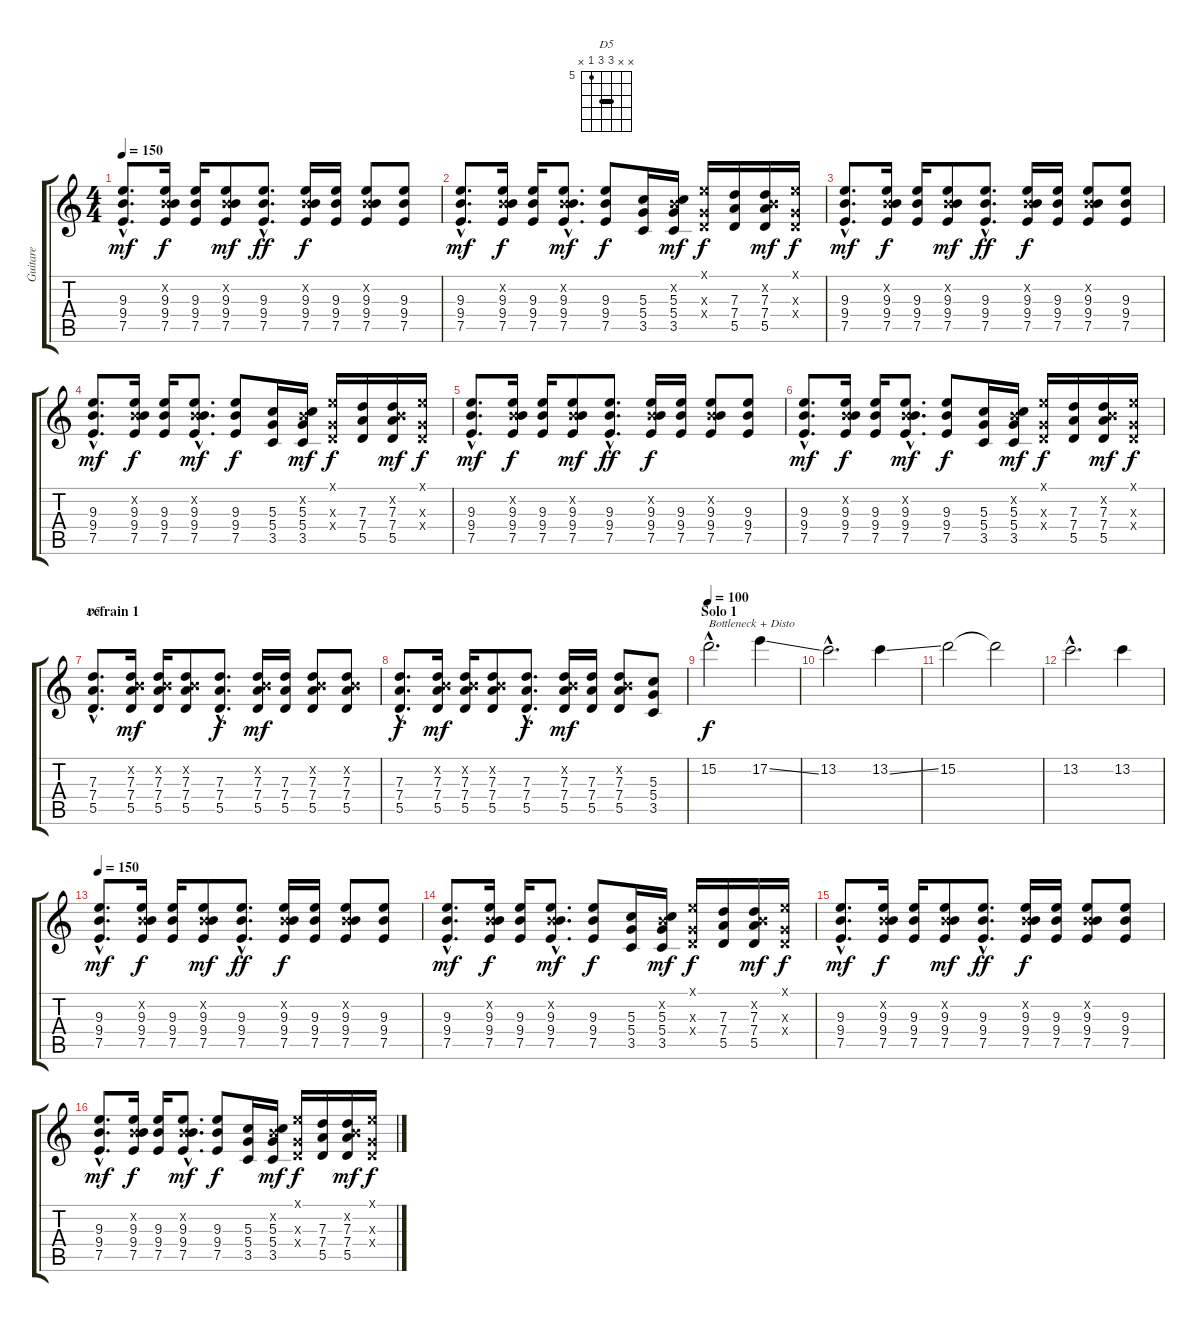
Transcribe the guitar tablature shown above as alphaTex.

\track ("Guitare" "Guitare") {instrument acousticguitarsteel}
\staff {score tabs}
\tuning (E4 B3 G3 D3 A2 E2) {hide}
\chord ("D5" x x 7 7 5 x) {firstfret 5 barre 7}
\ts (4 4)
\tempo 150
\clef g2
\ks c
(9.3{hac} 9.4{hac} 7.5{hac}).8{d dy mf} (0.2{x} 9.3 9.4 7.5).16{dy f} (9.3 9.4 7.5).16 (0.2{x} 9.3 9.4 7.5).8{dy mf} (9.3{hac} 9.4{hac} 7.5{hac}).8{d dy ff} (0.2{x} 9.3 9.4 7.5).16{dy f} (9.3 9.4 7.5).16 (0.2{x} 9.3 9.4 7.5).8 (9.3 9.4 7.5).8 |
(9.3{hac} 9.4{hac} 7.5{hac}).8{d dy mf} (0.2{x} 9.3 9.4 7.5).16{dy f} (9.3 9.4 7.5).16 (0.2{hac x} 9.3{hac} 9.4{hac} 7.5{hac}).8{d dy mf} (9.3 9.4 7.5).8{dy f} (5.3 5.4 3.5).16 (0.2{x} 5.3 5.4 3.5).16{dy mf} (0.1{x} 0.3{x} 0.4{x}).16{dy f} (7.3 7.4 5.5).16 (0.2{x} 7.3 7.4 5.5).16{dy mf} (0.1{x} 0.3{x} 0.4{x}).16{dy f} |
(9.3{hac} 9.4{hac} 7.5{hac}).8{d dy mf} (0.2{x} 9.3 9.4 7.5).16{dy f} (9.3 9.4 7.5).16 (0.2{x} 9.3 9.4 7.5).8{dy mf} (9.3{hac} 9.4{hac} 7.5{hac}).8{d dy ff} (0.2{x} 9.3 9.4 7.5).16{dy f} (9.3 9.4 7.5).16 (0.2{x} 9.3 9.4 7.5).8 (9.3 9.4 7.5).8 |
(9.3{hac} 9.4{hac} 7.5{hac}).8{d dy mf} (0.2{x} 9.3 9.4 7.5).16{dy f} (9.3 9.4 7.5).16 (0.2{hac x} 9.3{hac} 9.4{hac} 7.5{hac}).8{d dy mf} (9.3 9.4 7.5).8{dy f} (5.3 5.4 3.5).16 (0.2{x} 5.3 5.4 3.5).16{dy mf} (0.1{x} 0.3{x} 0.4{x}).16{dy f} (7.3 7.4 5.5).16 (0.2{x} 7.3 7.4 5.5).16{dy mf} (0.1{x} 0.3{x} 0.4{x}).16{dy f} |
(9.3{hac} 9.4{hac} 7.5{hac}).8{d dy mf} (0.2{x} 9.3 9.4 7.5).16{dy f} (9.3 9.4 7.5).16 (0.2{x} 9.3 9.4 7.5).8{dy mf} (9.3{hac} 9.4{hac} 7.5{hac}).8{d dy ff} (0.2{x} 9.3 9.4 7.5).16{dy f} (9.3 9.4 7.5).16 (0.2{x} 9.3 9.4 7.5).8 (9.3 9.4 7.5).8 |
(9.3{hac} 9.4{hac} 7.5{hac}).8{d dy mf} (0.2{x} 9.3 9.4 7.5).16{dy f} (9.3 9.4 7.5).16 (0.2{hac x} 9.3{hac} 9.4{hac} 7.5{hac}).8{d dy mf} (9.3 9.4 7.5).8{dy f} (5.3 5.4 3.5).16 (0.2{x} 5.3 5.4 3.5).16{dy mf} (0.1{x} 0.3{x} 0.4{x}).16{dy f} (7.3 7.4 5.5).16 (0.2{x} 7.3 7.4 5.5).16{dy mf} (0.1{x} 0.3{x} 0.4{x}).16{dy f} |
\section ("" "refrain 1")
(7.3{hac} 7.4{hac} 5.5{hac}).8{d ch "D5"} (0.2{x} 7.3 7.4 5.5).16{dy mf} (0.2{x} 7.3 7.4 5.5).16 (0.2{x} 7.3 7.4 5.5).8 (7.3{hac} 7.4{hac} 5.5{hac}).8{d dy f} (0.2{x} 7.3 7.4 5.5).16{dy mf} (7.3 7.4 5.5).16 (0.2{x} 7.3 7.4 5.5).8 (0.2{x} 7.3 7.4 5.5).8 |
(7.3{hac} 7.4{hac} 5.5{hac}).8{d dy f} (0.2{x} 7.3 7.4 5.5).16{dy mf} (0.2{x} 7.3 7.4 5.5).16 (0.2{x} 7.3 7.4 5.5).8 (7.3{hac} 7.4{hac} 5.5{hac}).8{d dy f} (0.2{x} 7.3 7.4 5.5).16{dy mf} (7.3 7.4 5.5).16 (0.2{x} 7.3 7.4 5.5).8 (5.3 5.4 3.5).8 |
\section ("" "Solo 1")
\tempo 100
15.2{hac}.2{d txt "Bottleneck + Disto" dy f instrument overdrivenguitar} 17.2{ss}.4 |
13.2{hac}.2{d} 13.2{ss}.4 |
15.2.2 15.2{t}.2 |
13.2{hac}.2{d} 13.2.4 |
\tempo 150
(9.3{hac} 9.4{hac} 7.5{hac}).8{d dy mf instrument electricguitarclean} (0.2{x} 9.3 9.4 7.5).16{dy f} (9.3 9.4 7.5).16 (0.2{x} 9.3 9.4 7.5).8{dy mf} (9.3{hac} 9.4{hac} 7.5{hac}).8{d dy ff} (0.2{x} 9.3 9.4 7.5).16{dy f} (9.3 9.4 7.5).16 (0.2{x} 9.3 9.4 7.5).8 (9.3 9.4 7.5).8 |
(9.3{hac} 9.4{hac} 7.5{hac}).8{d dy mf} (0.2{x} 9.3 9.4 7.5).16{dy f} (9.3 9.4 7.5).16 (0.2{hac x} 9.3{hac} 9.4{hac} 7.5{hac}).8{d dy mf} (9.3 9.4 7.5).8{dy f} (5.3 5.4 3.5).16 (0.2{x} 5.3 5.4 3.5).16{dy mf} (0.1{x} 0.3{x} 0.4{x}).16{dy f} (7.3 7.4 5.5).16 (0.2{x} 7.3 7.4 5.5).16{dy mf} (0.1{x} 0.3{x} 0.4{x}).16{dy f} |
(9.3{hac} 9.4{hac} 7.5{hac}).8{d dy mf} (0.2{x} 9.3 9.4 7.5).16{dy f} (9.3 9.4 7.5).16 (0.2{x} 9.3 9.4 7.5).8{dy mf} (9.3{hac} 9.4{hac} 7.5{hac}).8{d dy ff} (0.2{x} 9.3 9.4 7.5).16{dy f} (9.3 9.4 7.5).16 (0.2{x} 9.3 9.4 7.5).8 (9.3 9.4 7.5).8 |
(9.3{hac} 9.4{hac} 7.5{hac}).8{d dy mf} (0.2{x} 9.3 9.4 7.5).16{dy f} (9.3 9.4 7.5).16 (0.2{hac x} 9.3{hac} 9.4{hac} 7.5{hac}).8{d dy mf} (9.3 9.4 7.5).8{dy f} (5.3 5.4 3.5).16 (0.2{x} 5.3 5.4 3.5).16{dy mf} (0.1{x} 0.3{x} 0.4{x}).16{dy f} (7.3 7.4 5.5).16 (0.2{x} 7.3 7.4 5.5).16{dy mf} (0.1{x} 0.3{x} 0.4{x}).16{dy f}
